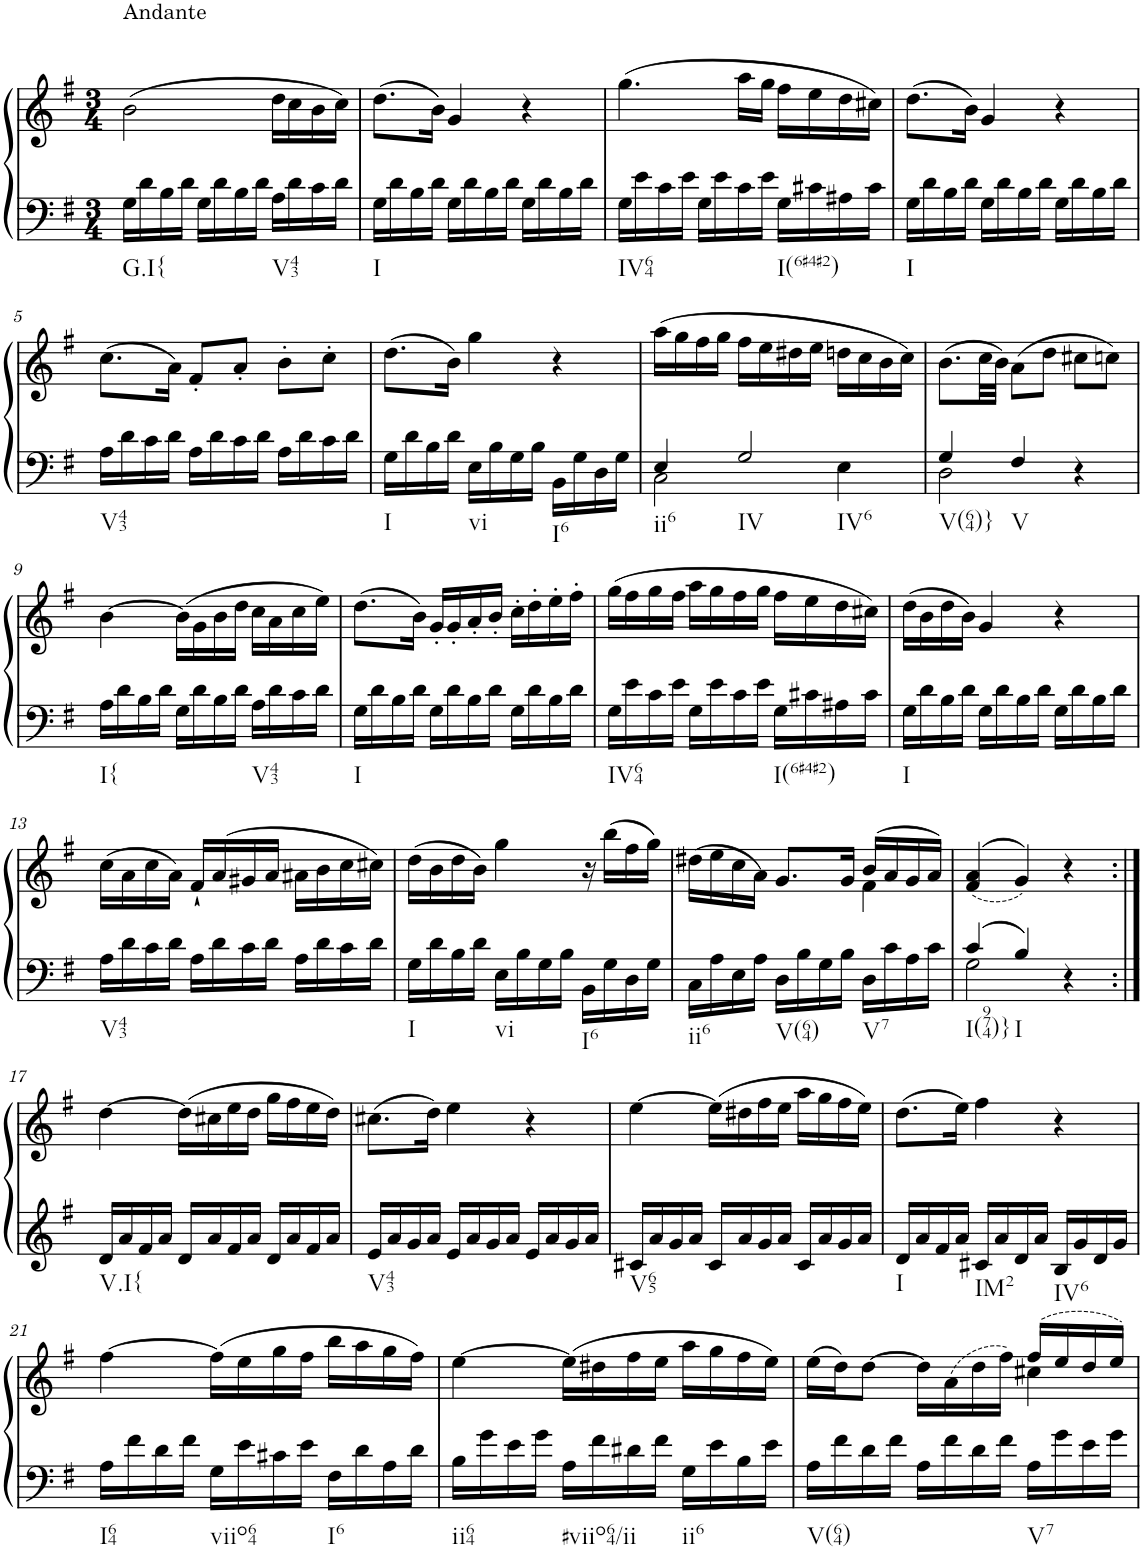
**kern	**kern
*part1	*part1
*staff2	*staff1
*I"Piano, Piano right	*
*I'Pno.	*
*clefF4	*clefG2
*k[f#]	*k[f#]
*M3/4	*M3/4
=1	=1
!	!LO:TX:a:t=Andante
!LO:TX:b:t=G.I{	!
16G\LL	(2b\
16d\	.
16B\	.
16d\JJ	.
16G\LL	.
16d\	.
16B\	.
16d\JJ	.
!LO:TX:b:t=V43	!
16A\LL	16dd\LL
16d\	16cc\
16c\	16b\
16d\JJ	16cc\JJ)
=2	=2
!LO:TX:b:t=I	!
16G\LL	(8.dd\L
16d\	.
16B\	.
16d\JJ	16b\Jk)
16G\LL	4g/
16d\	.
16B\	.
16d\JJ	.
16G\LL	4r
16d\	.
16B\	.
16d\JJ	.
=3	=3
!LO:TX:b:t=IV64	!
16G\LL	(4.gg\
16e\	.
16c\	.
16e\JJ	.
16G\LL	.
16e\	.
16c\	16aa\LL
16e\JJ	16gg\JJ
!LO:TX:b:t=I(6#4#2)	!
16G\LL	16ff#\LL
16c#X\	16ee\
16A#X\	16dd\
16c#\JJ	16cc#X\JJ)
=4	=4
!LO:TX:b:t=I	!
16G\LL	(8.dd\L
16d\	.
16B\	.
16d\JJ	16b\Jk)
16G\LL	4g/
16d\	.
16B\	.
16d\JJ	.
16G\LL	4r
16d\	.
16B\	.
16d\JJ	.
!!LO:LB:g=z
=5	=5
!LO:TX:b:t=V43	!
16A\LL	(8.cc\L
16d\	.
16c\	.
16d\JJ	16a\Jk)
16A\LL	8f#'/L
16d\	.
16c\	8a'/J
16d\JJ	.
16A\LL	8b'\L
16d\	.
16c\	8cc'\J
16d\JJ	.
=6	=6
!LO:TX:b:t=I	!
16G\LL	(8.dd\L
16d\	.
16B\	.
16d\JJ	16b\Jk)
!LO:TX:b:t=vi	!
16E\LL	4gg\
16B\	.
16G\	.
16B\JJ	.
!LO:TX:b:t=I6	!
16BB\LL	4r
16G\	.
16D\	.
16G\JJ	.
=7	=7
*^	*
!LO:TX:b:t=ii6	!	!
4E/	2C\	(16aa\LL
.	.	16gg\
.	.	16ff#\
.	.	16gg\JJ
!LO:TX:b:t=IV	!	!
!LO:TX:b:t=IV6	!	!
2G/	.	16ff#\LL
.	.	16ee\
.	.	16dd#X\
.	.	16ee\JJ
.	4E\	16ddn\LL
.	.	16cc\
.	.	16b\
.	.	16cc\JJ)
=8	=8	=8
!LO:TX:b:t=V(64)}	!	!
4G/	2D\	(8.b\L
.	.	32cc\LL
.	.	32b\JJJ)
!LO:TX:b:t=V	!	!
4F#/	.	(8a\L
.	.	8dd\J
4r	4ryy	8cc#X\L
.	.	8ccn\J)
*v	*v	*
!!LO:LB:g=z
=9	=9
!LO:TX:b:t=I{	!
16A\LL	[4b\
16d\	.
16B\	.
16d\JJ	.
16G\LL	(16b\LL]
16d\	16g\
16B\	16b\
16d\JJ	16dd\JJ
!LO:TX:b:t=V43	!
16A\LL	16cc\LL
16d\	16a\
16c\	16cc\
16d\JJ	16ee\JJ)
=10	=10
!LO:TX:b:t=I	!
16G\LL	(8.dd\L
16d\	.
16B\	.
16d\JJ	16b\Jk)
16G\LL	16g'/LL
16d\	16g'/
16B\	16a'/
16d\JJ	16b'/JJ
16G\LL	16cc'\LL
16d\	16dd'\
16B\	16ee'\
16d\JJ	16ff#'\JJ
=11	=11
!LO:TX:b:t=IV64	!
16G\LL	(16gg\LL
16e\	16ff#\
16c\	16gg\
16e\JJ	16ff#\JJ
16G\LL	16aa\LL
16e\	16gg\
16c\	16ff#\
16e\JJ	16gg\JJ
!LO:TX:b:t=I(6#4#2)	!
16G\LL	16ff#\LL
16c#X\	16ee\
16A#X\	16dd\
16c#\JJ	16cc#X\JJ)
=12	=12
!LO:TX:b:t=I	!
16G\LL	(16dd\LL
16d\	16b\
16B\	16dd\
16d\JJ	16b\JJ)
16G\LL	4g/
16d\	.
16B\	.
16d\JJ	.
16G\LL	4r
16d\	.
16B\	.
16d\JJ	.
!!LO:LB:g=z
=13	=13
!LO:TX:b:t=V43	!
16A\LL	(16cc\LL
16d\	16a\
16c\	16cc\
16d\JJ	16a\JJ)
16A\LL	16f#`/LL
16d\	(16a/
16c\	16g#X/
16d\JJ	16a/JJ
16A\LL	16a#X\LL
16d\	16b\
16c\	16cc\
16d\JJ	16cc#X\JJ)
=14	=14
!LO:TX:b:t=I	!
16G\LL	(16dd\LL
16d\	16b\
16B\	16dd\
16d\JJ	16b\JJ)
!LO:TX:b:t=vi	!
16E\LL	4gg\
16B\	.
16G\	.
16B\JJ	.
!LO:TX:b:t=I6	!
16BB\LL	16r
16G\	(16bb\LL
16D\	16ff#\
16G\JJ	16gg\JJ)
=15	=15
*	*^
!LO:TX:b:t=ii6	!	!
16C\LL	(16dd#X\LL	2ryy
16A\	16ee\	.
16E\	16cc\	.
16A\JJ	16a\JJ)	.
!LO:TX:b:t=V(64)	!	!
16D\LL	8.g/L	.
16B\	.	.
16G\	.	.
16B\JJ	16g/Jk	.
!LO:TX:b:t=V7	!	!
16D\LL	(16b/LL	4f#\
16c\	16a/	.
16A\	16g/	.
16c\JJ	16a/JJ)	.
*	*v	*v
=16	=16
*^	*
!LO:TX:b:t=I(974)}	!	!
4c/	2G\	(>(4f#/ 4a/
!LO:TX:b:t=I	!	!
4B/	.	4g/))
4r	4ryy	4r
!!LO:LB:g=z
=17:|!	=17:|!	=17:|!
!LO:TX:b:t=V.I{	!	!
*v	*v	*
16d/LL	[4dd\
16a/	.
16f#/	.
16a/JJ	.
16d/LL	(16dd\LL]
16a/	16cc#X\
16f#/	16ee\
16a/JJ	16dd\JJ
16d/LL	16gg\LL
16a/	16ff#\
16f#/	16ee\
16a/JJ	16dd\JJ)
=18	=18
!LO:TX:b:t=V43	!
16e/LL	(8.cc#X\L
16a/	.
16g/	.
16a/JJ	16dd\Jk)
16e/LL	4ee\
16a/	.
16g/	.
16a/JJ	.
16e/LL	4r
16a/	.
16g/	.
16a/JJ	.
=19	=19
!LO:TX:b:t=V65	!
16c#X/LL	[4ee\
16a/	.
16g/	.
16a/JJ	.
16c#/LL	(16ee\LL]
16a/	16dd#X\
16g/	16ff#\
16a/JJ	16ee\JJ
16c#/LL	16aa\LL
16a/	16gg\
16g/	16ff#\
16a/JJ	16ee\JJ)
=20	=20
!LO:TX:b:t=I	!
16d/LL	(8.dd\L
16a/	.
16f#/	.
16a/JJ	16ee\Jk)
!LO:TX:b:t=IM2	!
16c#X/LL	4ff#\
16a/	.
16d/	.
16a/JJ	.
!LO:TX:b:t=IV6	!
16B/LL	4r
16g/	.
16d/	.
16g/JJ	.
!!LO:LB:g=z
=21	=21
!LO:TX:b:t=I64	!
16A\LL	[4ff#\
16f#\	.
16d\	.
16f#\JJ	.
!LO:TX:b:t=viio64	!
16G\LL	(16ff#\LL]
16e\	16ee\
16c#X\	16gg\
16e\JJ	16ff#\JJ
!LO:TX:b:t=I6	!
16F#\LL	16bb\LL
16d\	16aa\
16A\	16gg\
16d\JJ	16ff#\JJ)
=22	=22
!LO:TX:b:t=ii64	!
16B\LL	[4ee\
16g\	.
16e\	.
16g\JJ	.
!LO:TX:b:t=#viio64/ii	!
16A\LL	(16ee\LL]
16f#\	16dd#X\
16d#X\	16ff#\
16f#\JJ	16ee\JJ
!LO:TX:b:t=ii6	!
16G\LL	16aa\LL
16e\	16gg\
16B\	16ff#\
16e\JJ	16ee\JJ)
=23	=23
*	*^
!LO:TX:b:t=V(64)	!	!
16A\LL	(>16ee\LL	2ryy
16f#\	16dd\J)	.
16d\	[8dd\J	.
16f#\JJ	.	.
16A\LL	16dd\LL]	.
16f#\	(>16a\	.
16d\	16dd\	.
16f#\JJ	16ff#\JJ)	.
!LO:TX:b:t=V7	!	!
16A\LL	(16ff#/LL	4cc#X\
16g\	16ee/	.
16e\	16dd/	.
16g\JJ	16ee/JJ)	.
*	*v	*v
=	=
*-	*-
